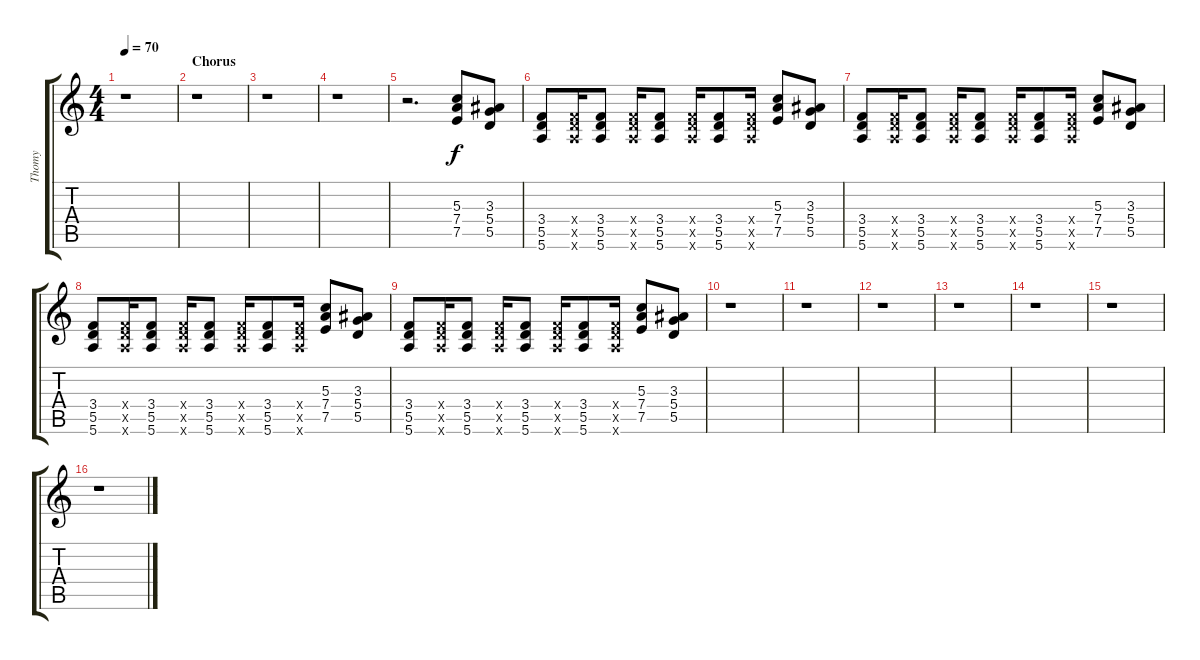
\track ("Thomy" "Thomy") {instrument distortionguitar}
\staff {score tabs}
\tuning (E4 B3 G3 D3 A2 E2) {hide}
\ts (4 4)
\tempo 70
\clef g2
\ks c
r.1{dy f} |
\section ("" "Chorus")
r.1 |
r.1 |
r.1 |
r.2{d} (5.3 7.4 7.5).8 (3.3 5.4 5.5).8 |
(3.4 5.5 5.6).8 (3.4{x} 5.5{x} 5.6{x}).16 (3.4 5.5 5.6).8 (3.4{x} 5.5{x} 5.6{x}).16 (3.4 5.5 5.6).8 (3.4{x} 5.5{x} 5.6{x}).16 (3.4 5.5 5.6).8 (3.4{x} 5.5{x} 5.6{x}).16 (5.3 7.4 7.5).8 (3.3 5.4 5.5).8 |
(3.4 5.5 5.6).8 (3.4{x} 5.5{x} 5.6{x}).16 (3.4 5.5 5.6).8 (3.4{x} 5.5{x} 5.6{x}).16 (3.4 5.5 5.6).8 (3.4{x} 5.5{x} 5.6{x}).16 (3.4 5.5 5.6).8 (3.4{x} 5.5{x} 5.6{x}).16 (5.3 7.4 7.5).8 (3.3 5.4 5.5).8 |
(3.4 5.5 5.6).8 (3.4{x} 5.5{x} 5.6{x}).16 (3.4 5.5 5.6).8 (3.4{x} 5.5{x} 5.6{x}).16 (3.4 5.5 5.6).8 (3.4{x} 5.5{x} 5.6{x}).16 (3.4 5.5 5.6).8 (3.4{x} 5.5{x} 5.6{x}).16 (5.3 7.4 7.5).8 (3.3 5.4 5.5).8 |
(3.4 5.5 5.6).8 (3.4{x} 5.5{x} 5.6{x}).16 (3.4 5.5 5.6).8 (3.4{x} 5.5{x} 5.6{x}).16 (3.4 5.5 5.6).8 (3.4{x} 5.5{x} 5.6{x}).16 (3.4 5.5 5.6).8 (3.4{x} 5.5{x} 5.6{x}).16 (5.3 7.4 7.5).8 (3.3 5.4 5.5).8 |
r.1 |
r.1 |
r.1 |
r.1 |
r.1 |
r.1 |
r.1
